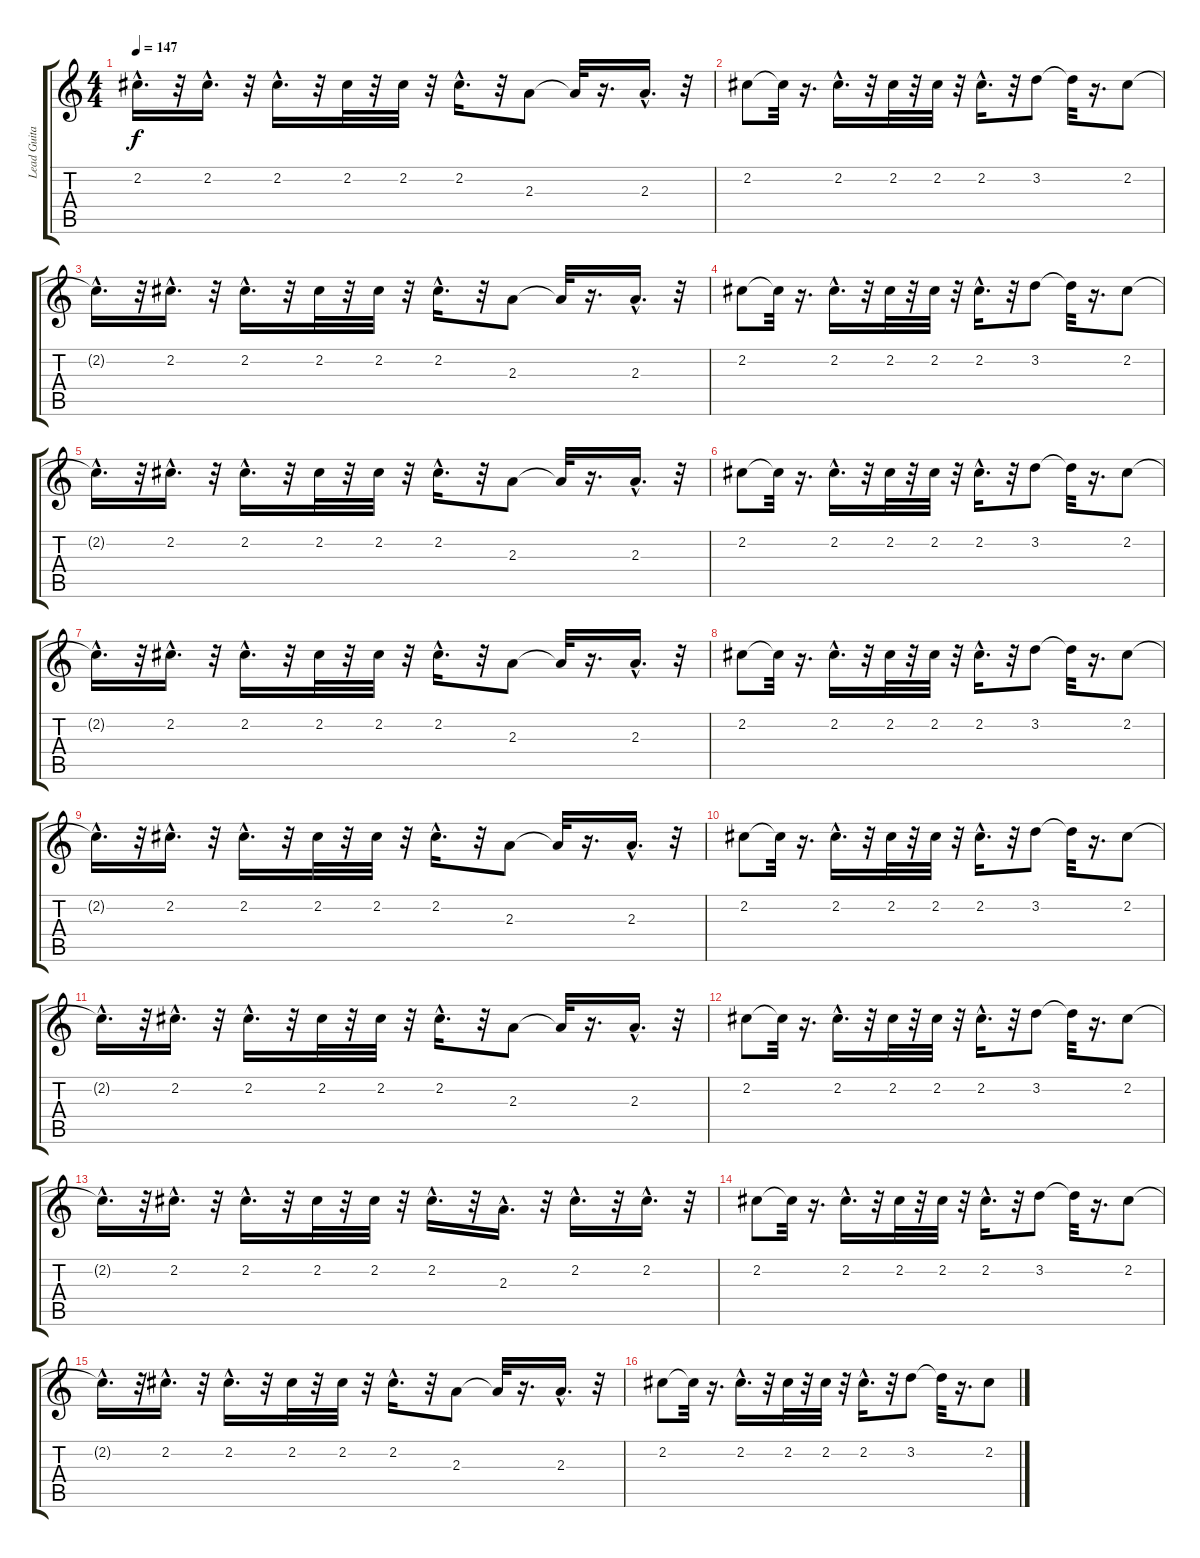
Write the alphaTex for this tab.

\track ("Lead Guitar" "Lead Guita") {instrument electricguitarclean}
\staff {score tabs}
\tuning (E4 B3 G3 D3 A2 E2) {hide}
\ts (4 4)
\tempo 147
\clef g2
\ks c
2.2{hac t}.16{d dy f} r.32 2.2{hac}.16{d} r.32 2.2{hac}.16{d} r.32 2.2.32 r.32 2.2.32 r.32 2.2{hac}.16{d} r.32 2.3.8 2.3{t}.32 r.16{d} 2.3{hac}.16{d} r.32 |
2.2.8 2.2{t}.32 r.16{d} 2.2{hac}.16{d} r.32 2.2.32 r.32 2.2.32 r.32 2.2{hac}.16{d} r.32 3.2.8 3.2{t}.32 r.16{d} 2.2.8 |
2.2{hac t}.16{d} r.32 2.2{hac}.16{d} r.32 2.2{hac}.16{d} r.32 2.2.32 r.32 2.2.32 r.32 2.2{hac}.16{d} r.32 2.3.8 2.3{t}.32 r.16{d} 2.3{hac}.16{d} r.32 |
2.2.8 2.2{t}.32 r.16{d} 2.2{hac}.16{d} r.32 2.2.32 r.32 2.2.32 r.32 2.2{hac}.16{d} r.32 3.2.8 3.2{t}.32 r.16{d} 2.2.8 |
2.2{hac t}.16{d} r.32 2.2{hac}.16{d} r.32 2.2{hac}.16{d} r.32 2.2.32 r.32 2.2.32 r.32 2.2{hac}.16{d} r.32 2.3.8 2.3{t}.32 r.16{d} 2.3{hac}.16{d} r.32 |
2.2.8 2.2{t}.32 r.16{d} 2.2{hac}.16{d} r.32 2.2.32 r.32 2.2.32 r.32 2.2{hac}.16{d} r.32 3.2.8 3.2{t}.32 r.16{d} 2.2.8 |
2.2{hac t}.16{d} r.32 2.2{hac}.16{d} r.32 2.2{hac}.16{d} r.32 2.2.32 r.32 2.2.32 r.32 2.2{hac}.16{d} r.32 2.3.8 2.3{t}.32 r.16{d} 2.3{hac}.16{d} r.32 |
2.2.8 2.2{t}.32 r.16{d} 2.2{hac}.16{d} r.32 2.2.32 r.32 2.2.32 r.32 2.2{hac}.16{d} r.32 3.2.8 3.2{t}.32 r.16{d} 2.2.8 |
2.2{hac t}.16{d} r.32 2.2{hac}.16{d} r.32 2.2{hac}.16{d} r.32 2.2.32 r.32 2.2.32 r.32 2.2{hac}.16{d} r.32 2.3.8 2.3{t}.32 r.16{d} 2.3{hac}.16{d} r.32 |
2.2.8 2.2{t}.32 r.16{d} 2.2{hac}.16{d} r.32 2.2.32 r.32 2.2.32 r.32 2.2{hac}.16{d} r.32 3.2.8 3.2{t}.32 r.16{d} 2.2.8 |
2.2{hac t}.16{d} r.32 2.2{hac}.16{d} r.32 2.2{hac}.16{d} r.32 2.2.32 r.32 2.2.32 r.32 2.2{hac}.16{d} r.32 2.3.8 2.3{t}.32 r.16{d} 2.3{hac}.16{d} r.32 |
2.2.8 2.2{t}.32 r.16{d} 2.2{hac}.16{d} r.32 2.2.32 r.32 2.2.32 r.32 2.2{hac}.16{d} r.32 3.2.8 3.2{t}.32 r.16{d} 2.2.8 |
2.2{hac t}.16{d} r.32 2.2{hac}.16{d} r.32 2.2{hac}.16{d} r.32 2.2.32 r.32 2.2.32 r.32 2.2{hac}.16{d} r.32 2.3{hac}.16{d} r.32 2.2{hac}.16{d} r.32 2.2{hac}.16{d} r.32 |
2.2.8 2.2{t}.32 r.16{d} 2.2{hac}.16{d} r.32 2.2.32 r.32 2.2.32 r.32 2.2{hac}.16{d} r.32 3.2.8 3.2{t}.32 r.16{d} 2.2.8 |
2.2{hac t}.16{d} r.32 2.2{hac}.16{d} r.32 2.2{hac}.16{d} r.32 2.2.32 r.32 2.2.32 r.32 2.2{hac}.16{d} r.32 2.3.8 2.3{t}.32 r.16{d} 2.3{hac}.16{d} r.32 |
2.2.8 2.2{t}.32 r.16{d} 2.2{hac}.16{d} r.32 2.2.32 r.32 2.2.32 r.32 2.2{hac}.16{d} r.32 3.2.8 3.2{t}.32 r.16{d} 2.2.8
